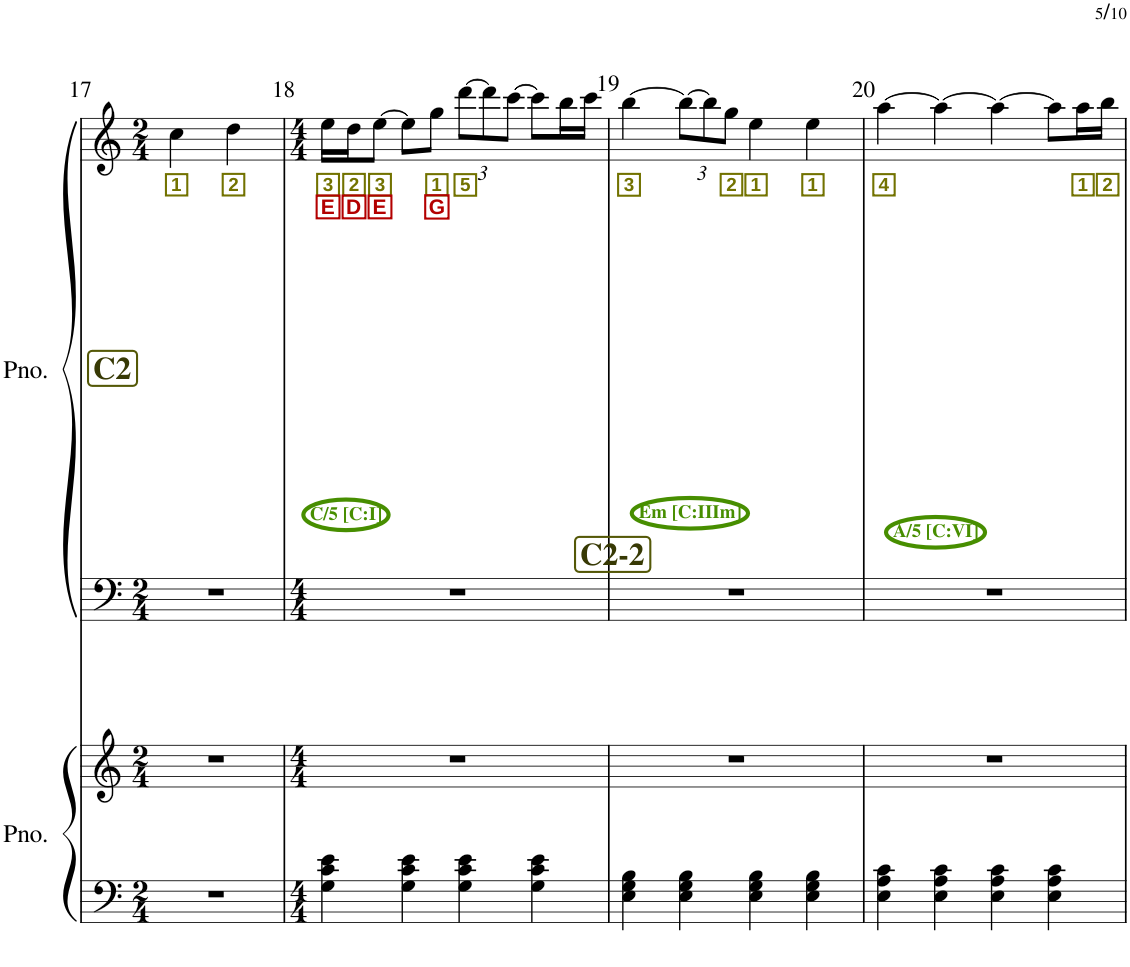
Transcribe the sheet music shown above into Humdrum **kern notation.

**kern	**kern	**kern	**kern	**text	**text
*part2	*part2	*part1	*part1	*part1	*part1
*staff4	*staff3	*staff2	*staff1	*staff1	*staff1
*I"ピアノ	*	*I"ピアノ	*	*	*
!!LO:PB:g=z
*clefF4	*clefG2	*clefF4	*clefG2	*	*
*k[]	*k[]	*k[]	*k[]	*	*
*M2/4	*M2/4	*M2/4	*M2/4	*	*
!!LO:REH:place=s1:b:B:cj:color=#373904:fs=15:t=C2
=17	=17	=17	=17	=17	=17
!	!	!	!	!LO:LY:b:color=#727200	!
2r	2r	2r	4cc\	1	.
!	!	!	!	!LO:LY:b:color=#727200	!
.	.	.	4dd\	2	.
=18	=18	=18	=18	=18	=18
*M4/4	*M4/4	*M4/4	*M4/4	*	*
!	!	!	!LO:TX:b:B:color=#478E00:t=C/5 [C&colon;I]	!	!
!	!	!	!	!LO:LY:b:color=#727200	!LO:LY:b:color=#B30000
4G\ 4c\ 4e\	1r	1r	16ee\LL	3	E
!	!	!	!	!LO:LY:b:color=#727200	!LO:LY:b:color=#B30000
.	.	.	16dd\J	2	D
!	!	!	!	!LO:LY:b:color=#727200	!LO:LY:b:color=#B30000
.	.	.	[8ee\J	3	E
4G\ 4c\ 4e\	.	.	8ee\L]	.	.
!	!	!	!	!LO:LY:b:color=#727200	!LO:LY:b:color=#B30000
.	.	.	8gg\J	1	G
*	*	*	*Xbrackettup	*	*
!	!	!	!	!LO:LY:b:color=#727200	!
4G\ 4c\ 4e\	.	.	[12ddd\L	5	.
.	.	.	12ddd\]	.	.
.	.	.	[12ccc\J	.	.
4G\ 4c\ 4e\	.	.	8ccc\L]	.	.
.	.	.	16bb\L	.	.
.	.	.	16ccc\JJ	.	.
!!LO:REH:place=s1:b:B:cj:color=#373904:fs=15:t=C2-2
=19	=19	=19	=19	=19	=19
!	!	!	!LO:TX:b:B:color=#478E00:t=Em [C&colon;IIIm]	!	!
!	!	!	!	!LO:LY:b:color=#727200	!
4E\ 4G\ 4B\	1r	1r	[4bb\	3	.
4E\ 4G\ 4B\	.	.	12bb\L_	.	.
.	.	.	12bb\]	.	.
!	!	!	!	!LO:LY:b:color=#727200	!
.	.	.	12gg\J	2	.
!	!	!	!	!LO:LY:b:color=#727200	!
4E\ 4G\ 4B\	.	.	4ee\	1	.
!	!	!	!	!LO:LY:b:color=#727200	!
4E\ 4G\ 4B\	.	.	4ee\	1	.
=20	=20	=20	=20	=20	=20
!	!	!	!LO:TX:b:B:color=#478E00:t=A/5 [C&colon;VI]	!	!
!	!	!	!	!LO:LY:b:color=#727200	!
4E\ 4A\ 4c\	1r	1r	[4aa\	4	.
4E\ 4A\ 4c\	.	.	4aa\_	.	.
4E\ 4A\ 4c\	.	.	4aa\_	.	.
4E\ 4A\ 4c\	.	.	8aa\L]	.	.
!	!	!	!	!LO:LY:b:color=#727200	!
.	.	.	16aa\L	1	.
!	!	!	!	!LO:LY:b:color=#727200	!
.	.	.	16bb\JJ	2	.
=	=	=	=	=	=
*-	*-	*-	*-	*-	*-
